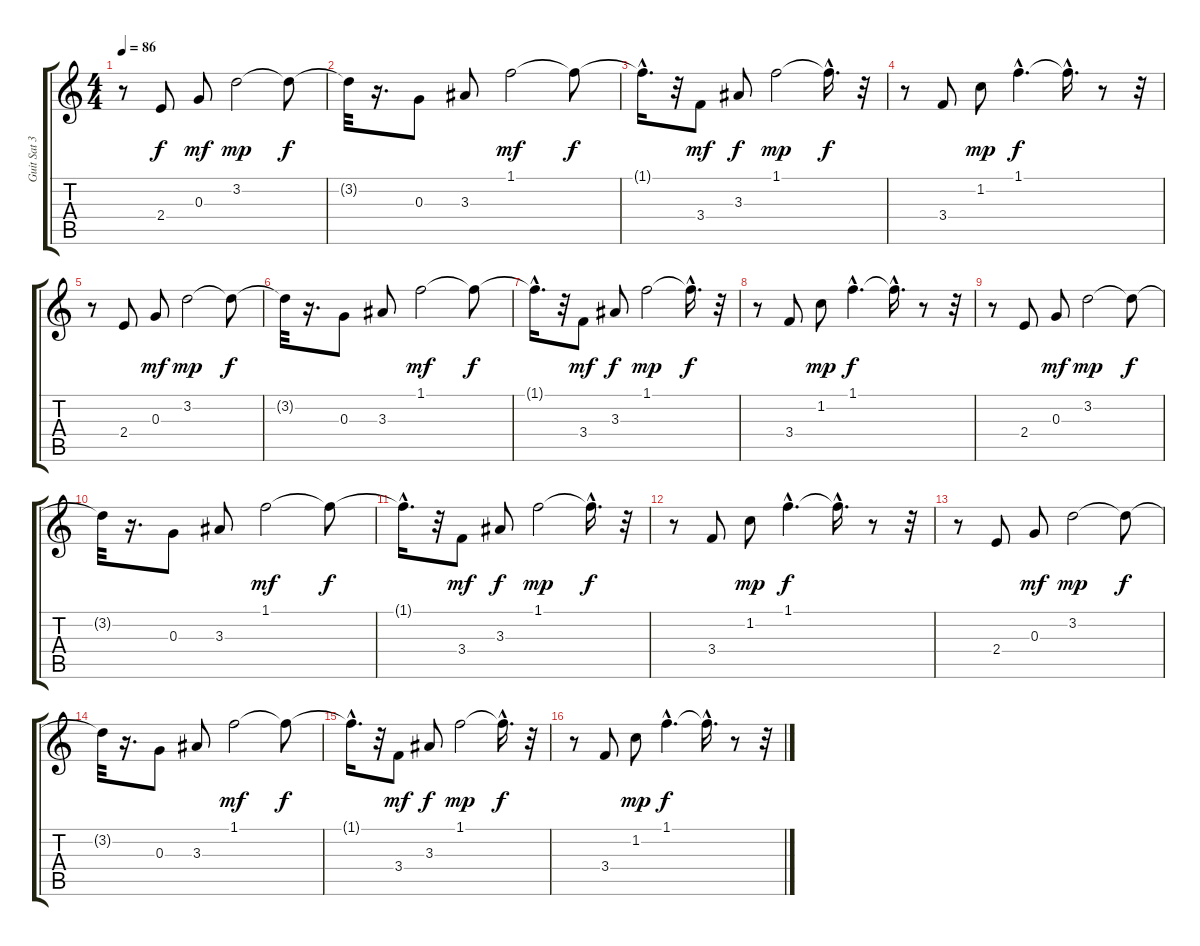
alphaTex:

\track ("Guit Sat 3" "Guit Sat 3") {instrument distortionguitar}
\staff {score tabs}
\tuning (E4 B3 G3 D3 A2 E2) {hide}
\ts (4 4)
\tempo 86
\clef g2
\ks c
r.8{dy f} 2.4.8 0.3.8{dy mf} 3.2.2{dy mp} 3.2{t}.8{dy f} |
3.2{t}.32 r.16{d} 0.3.8 3.3.8 1.1.2{dy mf} 1.1{t}.8{dy f} |
1.1{hac t}.16{d} r.32 3.4.8{dy mf} 3.3.8{dy f} 1.1.2{dy mp} 1.1{hac t}.16{d dy f} r.32 |
r.8 3.4.8 1.2.8{dy mp} 1.1{hac}.4{d dy f} 1.1{hac t}.16{d} r.8 r.32 |
r.8 2.4.8 0.3.8{dy mf} 3.2.2{dy mp} 3.2{t}.8{dy f} |
3.2{t}.32 r.16{d} 0.3.8 3.3.8 1.1.2{dy mf} 1.1{t}.8{dy f} |
1.1{hac t}.16{d} r.32 3.4.8{dy mf} 3.3.8{dy f} 1.1.2{dy mp} 1.1{hac t}.16{d dy f} r.32 |
r.8 3.4.8 1.2.8{dy mp} 1.1{hac}.4{d dy f} 1.1{hac t}.16{d} r.8 r.32 |
r.8 2.4.8 0.3.8{dy mf} 3.2.2{dy mp} 3.2{t}.8{dy f} |
3.2{t}.32 r.16{d} 0.3.8 3.3.8 1.1.2{dy mf} 1.1{t}.8{dy f} |
1.1{hac t}.16{d} r.32 3.4.8{dy mf} 3.3.8{dy f} 1.1.2{dy mp} 1.1{hac t}.16{d dy f} r.32 |
r.8 3.4.8 1.2.8{dy mp} 1.1{hac}.4{d dy f} 1.1{hac t}.16{d} r.8 r.32 |
r.8 2.4.8 0.3.8{dy mf} 3.2.2{dy mp} 3.2{t}.8{dy f} |
3.2{t}.32 r.16{d} 0.3.8 3.3.8 1.1.2{dy mf} 1.1{t}.8{dy f} |
1.1{hac t}.16{d} r.32 3.4.8{dy mf} 3.3.8{dy f} 1.1.2{dy mp} 1.1{hac t}.16{d dy f} r.32 |
r.8 3.4.8 1.2.8{dy mp} 1.1{hac}.4{d dy f} 1.1{hac t}.16{d} r.8 r.32
